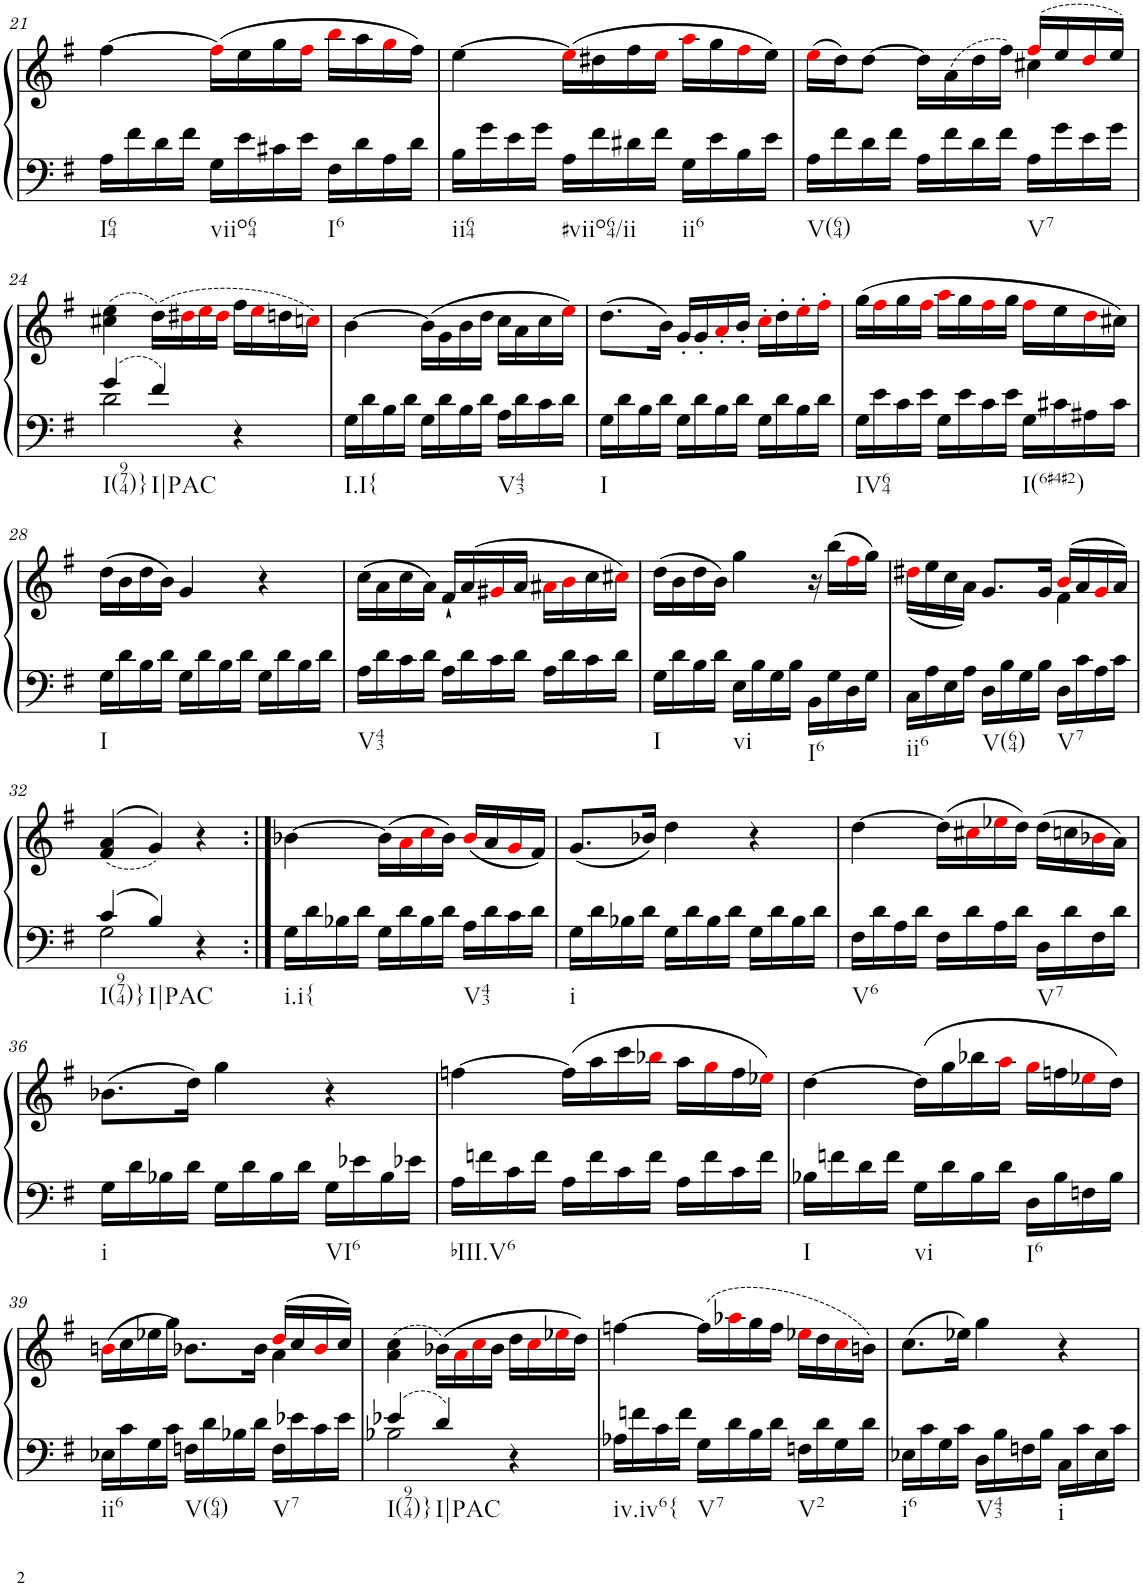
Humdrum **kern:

**kern	**kern
*part1	*part1
*staff2	*staff1
*I"Piano, Piano right	*
*I'Pno.	*
!!LO:PB:g=z
*clefF4	*clefG2
*k[f#]	*k[f#]
*M3/4	*M3/4
=21	=21
!LO:TX:b:t=I64	!
16A\LL	[4ff#\
16f#\	.
16d\	.
16f#\JJ	.
!LO:TX:b:t=viio64	!
16G\LL	(16ff#i\LL]
16e\	16ee\
16c#X\	16gg\
16e\JJ	16ff#i\JJ
!LO:TX:b:t=I6	!
16F#\LL	16bbi\LL
16d\	16aa\
16A\	16ggi\
16d\JJ	16ff#\JJ)
=22	=22
!LO:TX:b:t=ii64	!
16B\LL	[4ee\
16g\	.
16e\	.
16g\JJ	.
!LO:TX:b:t=#viio64/ii	!
16A\LL	(16eei\LL]
16f#\	16dd#X\
16d#X\	16ff#\
16f#\JJ	16eei\JJ
!LO:TX:b:t=ii6	!
16G\LL	16aai\LL
16e\	16gg\
16B\	16ff#i\
16e\JJ	16ee\JJ)
=23	=23
*	*^
!LO:TX:b:t=V(64)	!	!
16A\LL	(>16eei\LL	2ryy
16f#\	16dd\J)	.
16d\	[8dd\J	.
16f#\JJ	.	.
16A\LL	16dd\LL]	.
16f#\	(>16a\	.
16d\	16dd\	.
16f#\JJ	16ff#\JJ)	.
!LO:TX:b:t=V7	!	!
16A\LL	(16ff#i/LL	4cc#X\
16g\	16ee/	.
16e\	16ddi/	.
16g\JJ	16ee/JJ)	.
*	*v	*v
!!LO:LB:g=z
=24	=24
*^	*
!LO:TX:b:t=I(974)}	!	!
4g/	2d\	(4cc#X\ 4ee\
!LO:TX:b:t=I|PAC	!	!
4f#/	.	(16dd\LL)
.	.	16dd#Xi\
.	.	16eei\
.	.	16dd#i\JJ
4r	4ryy	16ff#\LL
.	.	16eei\
.	.	16ddn\
.	.	16ccni\JJ)
*v	*v	*
=25	=25
!LO:TX:b:t=I.I{	!
16G\LL	[4b\
16d\	.
16B\	.
16d\JJ	.
16G\LL	(16b\LL]
16d\	16g\
16B\	16b\
16d\JJ	16dd\JJ
!LO:TX:b:t=V43	!
16A\LL	16cc\LL
16d\	16a\
16c\	16cc\
16d\JJ	16eei\JJ)
=26	=26
!LO:TX:b:t=I	!
16G\LL	(8.dd\L
16d\	.
16B\	.
16d\JJ	16b\Jk)
16G\LL	16g'/LL
16d\	16g'/
16B\	16a'i/
16d\JJ	16b'/JJ
16G\LL	16cc'i\LL
16d\	16dd'\
16B\	16ee'i\
16d\JJ	16ff#'i\JJ
=27	=27
!LO:TX:b:t=IV64	!
16G\LL	(16gg\LL
16e\	16ff#i\
16c\	16gg\
16e\JJ	16ff#i\JJ
16G\LL	16aai\LL
16e\	16gg\
16c\	16ff#i\
16e\JJ	16gg\JJ
!LO:TX:b:t=I(6#4#2)	!
16G\LL	16ff#i\LL
16c#X\	16ee\
16A#X\	16ddi\
16c#\JJ	16cc#X\JJ)
!!LO:LB:g=z
=28	=28
!LO:TX:b:t=I	!
16G\LL	(16dd\LL
16d\	16b\
16B\	16dd\
16d\JJ	16b\JJ)
16G\LL	4g/
16d\	.
16B\	.
16d\JJ	.
16G\LL	4r
16d\	.
16B\	.
16d\JJ	.
=29	=29
!LO:TX:b:t=V43	!
16A\LL	(16cc\LL
16d\	16a\
16c\	16cc\
16d\JJ	16a\JJ)
16A\LL	16f#`/LL
16d\	(16a/
16c\	16g#Xi/
16d\JJ	16a/JJ
16A\LL	16a#Xi\LL
16d\	16bi\
16c\	16cc\
16d\JJ	16cc#Xi\JJ)
=30	=30
!LO:TX:b:t=I	!
16G\LL	(16dd\LL
16d\	16b\
16B\	16dd\
16d\JJ	16b\JJ)
!LO:TX:b:t=vi	!
16E\LL	4gg\
16B\	.
16G\	.
16B\JJ	.
!LO:TX:b:t=I6	!
16BB\LL	16r
16G\	(16bb\LL
16D\	16ff#i\
16G\JJ	16gg\JJ)
=31	=31
*	*^
!LO:TX:b:t=ii6	!	!
16C\LL	(<16dd#Xi\LL	2ryy
16A\	16ee\	.
16E\	16cc\	.
16A\JJ	16a\JJ)	.
!LO:TX:b:t=V(64)	!	!
16D\LL	8.g/L	.
16B\	.	.
16G\	.	.
16B\JJ	16g/Jk	.
!LO:TX:b:t=V7	!	!
16D\LL	(16bi/LL	4f#\
16c\	16a/	.
16A\	16gi/	.
16c\JJ	16a/JJ)	.
*	*v	*v
!!LO:LB:g=z
=32	=32
*^	*
!LO:TX:b:t=I(974)}	!	!
4c/	2G\	(>(4f#/ 4a/
!LO:TX:b:t=I|PAC	!	!
4B/	.	4g/))
4r	4ryy	4r
=33:|!	=33:|!	=33:|!
!LO:TX:b:t=i.i{	!	!
*v	*v	*
16G\LL	[4b-X\
16d\	.
16B-X\	.
16d\JJ	.
16G\LL	(16b-\LL]
16d\	16ai\
16B-\	16cci\
16d\JJ	16b-\JJ)
!LO:TX:b:t=V43	!
16A\LL	(16b-i/LL
16d\	16a/
16c\	16gi/
16d\JJ	16f#/JJ)
=34	=34
!LO:TX:b:t=i	!
16G\LL	(8.g/L
16d\	.
16B-X\	.
16d\JJ	16b-X/Jk)
16G\LL	4dd\
16d\	.
16B-\	.
16d\JJ	.
16G\LL	4r
16d\	.
16B-\	.
16d\JJ	.
=35	=35
!LO:TX:b:t=V6	!
16F#\LL	[4dd\
16d\	.
16A\	.
16d\JJ	.
16F#\LL	(16dd\LL]
16d\	16cc#Xi\
16A\	16ee-Xi\
16d\JJ	16dd\JJ)
!LO:TX:b:t=V7	!
16D\LL	(16dd\LL
16d\	16ccn\
16F#\	16b-Xi\
16d\JJ	16a\JJ)
!!LO:LB:g=z
=36	=36
!LO:TX:b:t=i	!
16G\LL	(8.b-X\L
16d\	.
16B-X\	.
16d\JJ	16dd\Jk)
16G\LL	4gg\
16d\	.
16B-\	.
16d\JJ	.
!LO:TX:b:t=VI6	!
16G\LL	4r
16e-X\	.
16B-\	.
16e-X\JJ	.
=37	=37
!LO:TX:b:t=bIII.V6	!
16A\LL	[4ffn\
16fn\	.
16c\	.
16f\JJ	.
16A\LL	(16ff\LL]
16f\	16aa\
16c\	16ccc\
16f\JJ	16bb-Xi\JJ
16A\LL	16aa\LL
16f\	16ggi\
16c\	16ff\
16f\JJ	16ee-Xi\JJ)
=38	=38
!LO:TX:b:t=I	!
16B-X\LL	[4dd\
16fn\	.
16d\	.
16f\JJ	.
!LO:TX:b:t=vi	!
16G\LL	(16dd\LL]
16d\	16gg\
16B-\	16bb-X\
16d\JJ	16aai\JJ
!LO:TX:b:t=I6	!
16D\LL	16ggi\LL
16B-\	16ffn\
16Fn\	16ee-Xi\
16B-\JJ	16dd\JJ)
!!LO:LB:g=z
=39	=39
*	*^
!LO:TX:b:t=ii6	!	!
16E-X\LL	(16bni\LL	2ryy
16c\	16cc\	.
16G\	16ee-X\	.
16c\JJ	16gg\JJ)	.
!LO:TX:b:t=V(64)	!	!
16Fn\LL	8.b-X\L	.
16d\	.	.
16B-X\	.	.
16d\JJ	16b-\Jk	.
!LO:TX:b:t=V7	!	!
16F\LL	(16ddi/LL	4a\
16e-X\	16cc/	.
16c\	16b-i/	.
16e-\JJ	16cc/JJ)	.
*	*v	*v
=40	=40
*^	*
!LO:TX:b:t=I(974)}	!	!
4e-X/	2B-X\	(4a\ 4cc\
!LO:TX:b:t=I|PAC	!	!
4d/	.	(16b-X\LL)
.	.	16ai\
.	.	16cci\
.	.	16b-\JJ
4r	4ryy	16dd\LL
.	.	16cci\
.	.	16ee-Xi\
.	.	16dd\JJ)
*v	*v	*
=41	=41
!LO:TX:b:t=iv.iv6{	!
16A-X\LL	[4ffn\
16fn\	.
16c\	.
16f\JJ	.
!LO:TX:b:t=V7	!
16G\LL	(16ff\LL]
16d\	16aa-Xi\
16B\	16gg\
16d\JJ	16ff\JJ
!LO:TX:b:t=V2	!
16Fn\LL	16ee-Xi\LL
16d\	16dd\
16G\	16cci\
16d\JJ	16bn\JJ)
=42	=42
!LO:TX:b:t=i6	!
16E-X\LL	(8.cc\L
16c\	.
16G\	.
16c\JJ	16ee-X\Jk)
!LO:TX:b:t=V43	!
16D\LL	4gg\
16B\	.
16Fn\	.
16B\JJ	.
!LO:TX:b:t=i	!
16C\LL	4r
16c\	.
16E-\	.
16c\JJ	.
=	=
*-	*-
